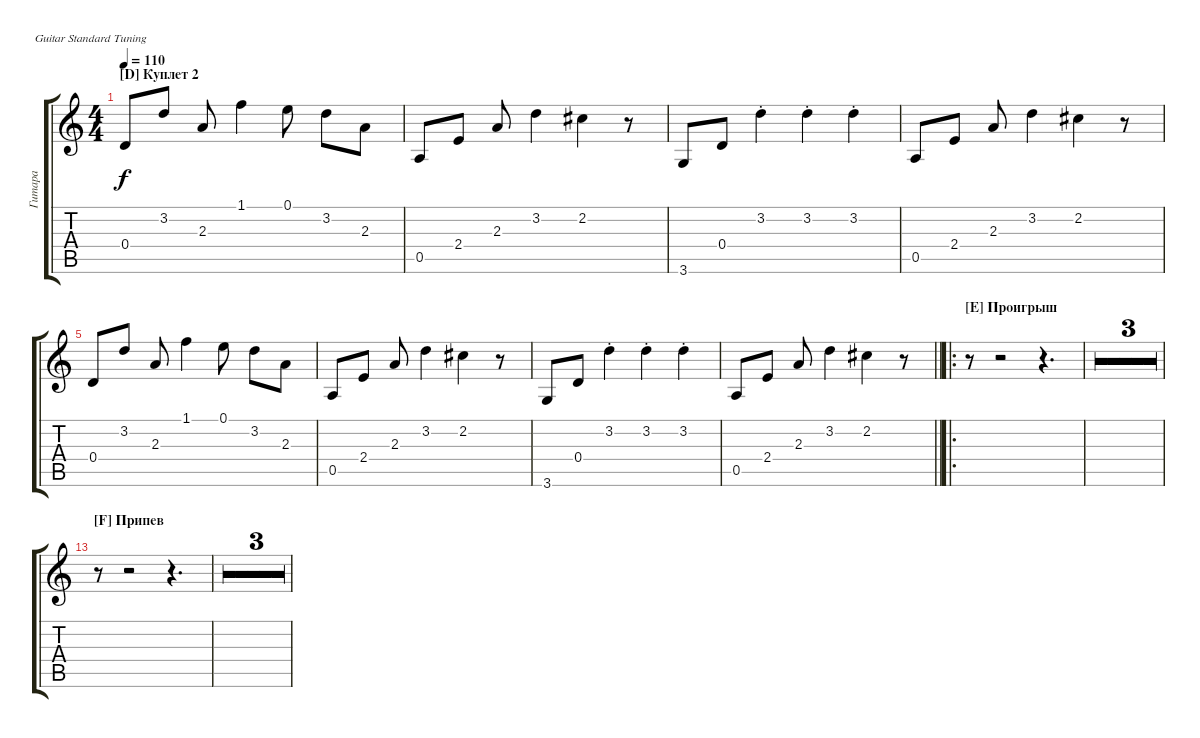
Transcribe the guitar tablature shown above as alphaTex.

\bracketExtendMode groupsimilarinstruments
\multiTrackTrackNamePolicy hidden
\firstSystemTrackNameMode fullname
\otherSystemsTrackNameMode fullname
\otherSystemsTrackNameOrientation horizontal
\defaultBarNumberDisplay FirstOfSystem
\track ("Гитара" "S-Gt") {multiBarRest instrument acousticguitarsteel}
\staff {score tabs}
\tuning (E4 B3 G3 D3 A2 E2)
\ts (4 4)
\section ("D" "Куплет 2")
\tempo 110
\clef g2
\ks c
0.4.8{dy f} 3.2.8 2.3.8 1.1.4 0.1.8 3.2.8 2.3.8 |
0.5.8 2.4.8 2.3.8 3.2.4 2.2.4 r.8 |
3.6.8 0.4.8 3.2{st}.4 3.2{st}.4 3.2{st}.4 |
0.5.8 2.4.8 2.3.8 3.2.4 2.2.4 r.8 |
0.4.8 3.2.8 2.3.8 1.1.4 0.1.8 3.2.8 2.3.8 |
0.5.8 2.4.8 2.3.8 3.2.4 2.2.4 r.8 |
3.6.8 0.4.8 3.2{st}.4 3.2{st}.4 3.2{st}.4 |
\barLineRight lightlight
0.5.8 2.4.8 2.3.8 3.2.4 2.2.4 r.8 |
\ro
\section ("E" "Проигрыш")
r.8 r.2 r.4{d} |
r.8 r.2 r.4{d} |
r.8 r.2 r.4{d} |
\rc 2
r.8 r.2 r.4{d} |
\section ("F" "Припев")
r.8 r.2 r.4{d} |
r.8 r.2 r.4{d} |
r.8 r.2 r.4{d} |
\barLineRight lightlight
r.8 r.2 r.4{d}
